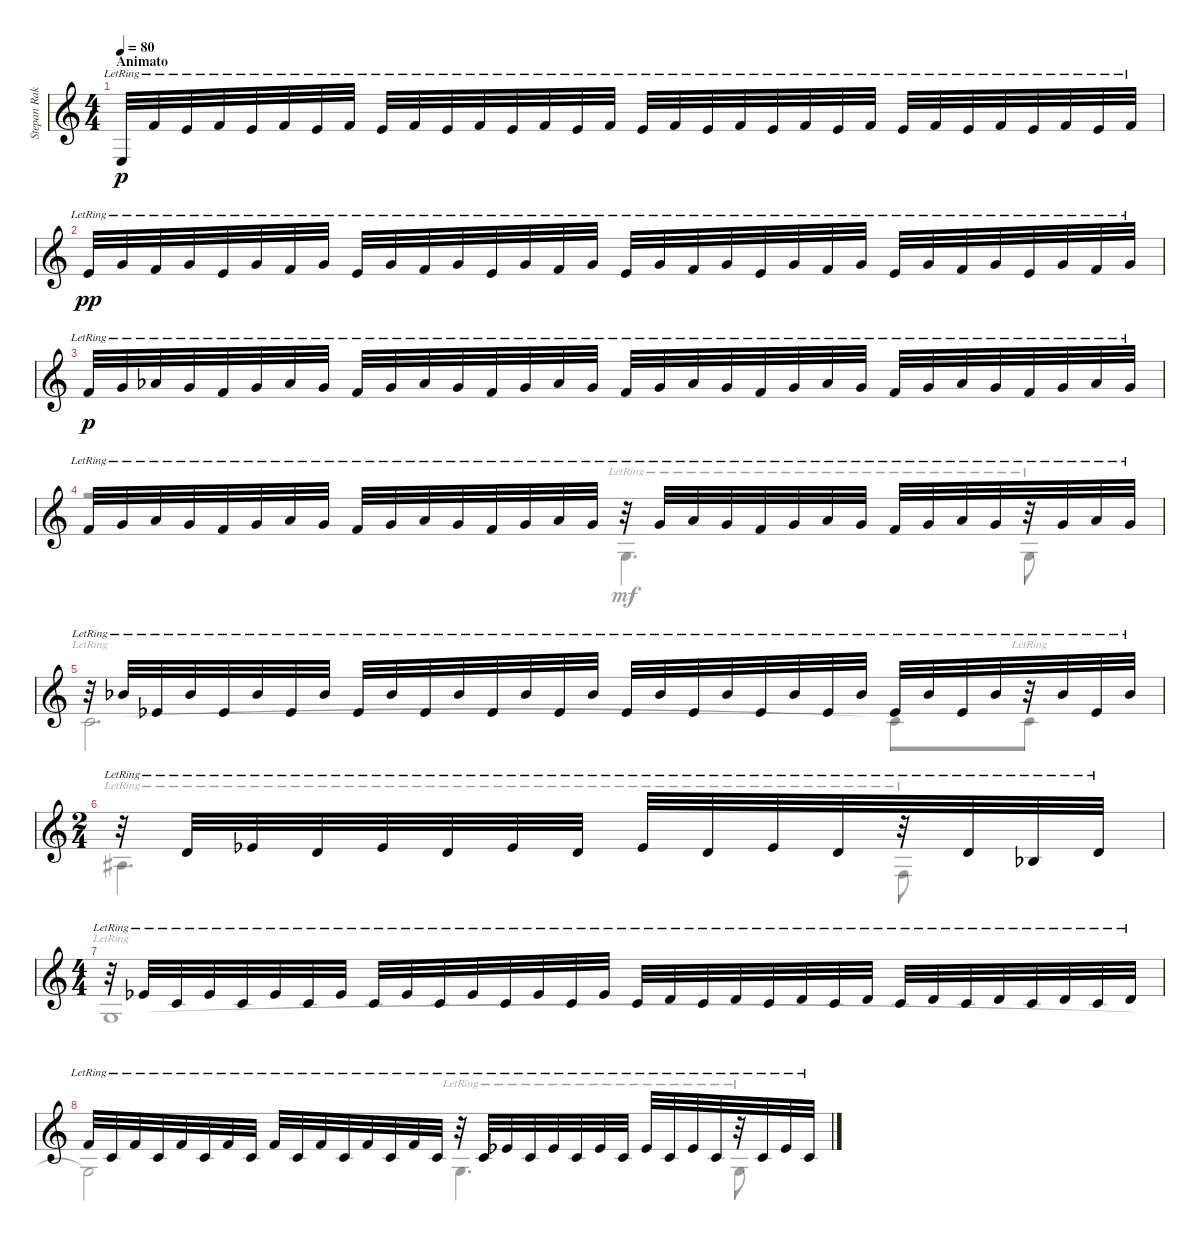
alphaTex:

\track ("Stepan Rak" "Stepan Rak") {instrument acousticguitarnylon}
\staff {score}
\tuning (E4 B3 G3 D3 A2 E2) {hide}
\voice
\ts (4 4)
\section ("" "Animato")
\tempo 80
\clef g2
\ks c
0.6{lr}.32{dy p} 3.4{lr}.32 7.5{lr}.32 3.4{lr}.32 7.5{lr}.32 3.4{lr}.32 7.5{lr}.32 3.4{lr}.32 7.5{lr}.32 3.4{lr}.32 7.5{lr}.32 3.4{lr}.32 7.5{lr}.32 3.4{lr}.32 7.5{lr}.32 3.4{lr}.32 7.5{lr}.32 3.4{lr}.32 7.5{lr}.32 3.4{lr}.32 7.5{lr}.32 3.4{lr}.32 7.5{lr}.32 3.4{lr}.32 7.5{lr}.32 3.4{lr}.32 7.5{lr}.32 3.4{lr}.32 7.5{lr}.32 3.4{lr}.32 7.5{lr}.32 3.4{lr}.32 |
7.5{lr}.32{dy pp} 0.3{lr}.32 3.4{lr}.32 0.3{lr}.32 7.5{lr}.32 0.3{lr}.32 3.4{lr}.32 0.3{lr}.32 7.5{lr}.32 0.3{lr}.32 3.4{lr}.32 0.3{lr}.32 7.5{lr}.32 0.3{lr}.32 3.4{lr}.32 0.3{lr}.32 7.5{lr}.32 0.3{lr}.32 3.4{lr}.32 0.3{lr}.32 7.5{lr}.32 0.3{lr}.32 3.4{lr}.32 0.3{lr}.32 7.5{lr}.32 0.3{lr}.32 3.4{lr}.32 0.3{lr}.32 7.5{lr}.32 0.3{lr}.32 3.4{lr}.32 0.3{lr}.32 |
8.5{lr}.32{dy p} 0.3{lr}.32 6.4{lr acc b}.32 0.3{lr}.32 8.5{lr}.32 0.3{lr}.32 6.4{lr acc b}.32 0.3{lr}.32 8.5{lr}.32 0.3{lr}.32 6.4{lr acc b}.32 0.3{lr}.32 8.5{lr}.32 0.3{lr}.32 6.4{lr acc b}.32 0.3{lr}.32 8.5{lr}.32 0.3{lr}.32 6.4{lr acc b}.32 0.3{lr}.32 8.5{lr}.32 0.3{lr}.32 6.4{lr acc b}.32 0.3{lr}.32 8.5{lr}.32 0.3{lr}.32 6.4{lr acc b}.32 0.3{lr}.32 8.5{lr}.32 0.3{lr}.32 6.4{lr acc b}.32 0.3{lr}.32 |
8.5{lr}.32 0.3{lr}.32 7.4{lr}.32 0.3{lr}.32 8.5{lr}.32 0.3{lr}.32 7.4{lr}.32 0.3{lr}.32 8.5{lr}.32 0.3{lr}.32 7.4{lr}.32 0.3{lr}.32 8.5{lr}.32 0.3{lr}.32 7.4{lr}.32 0.3{lr}.32 r.32 0.3{lr}.32 7.4{lr}.32 0.3{lr}.32 8.5{lr}.32 0.3{lr}.32 7.4{lr}.32 0.3{lr}.32 8.5{lr}.32 0.3{lr}.32 7.4{lr}.32 0.3{lr}.32 r.32 0.3{lr}.32 7.4{lr}.32 0.3{lr}.32 |
r.32 8.4{lr acc b}.32 6.5{lr acc b}.32 8.4{lr acc b}.32 6.5{lr acc b}.32 8.4{lr acc b}.32 6.5{lr acc b}.32 8.4{lr acc b}.32 6.5{lr acc b}.32 8.4{lr acc b}.32 6.5{lr acc b}.32 8.4{lr acc b}.32 6.5{lr acc b}.32 8.4{lr acc b}.32 6.5{lr acc b}.32 8.4{lr acc b}.32 6.5{lr acc b}.32 8.4{lr acc b}.32 6.5{lr acc b}.32 8.4{lr acc b}.32 6.5{lr acc b}.32 8.4{lr acc b}.32 6.5{lr acc b}.32 8.4{lr acc b}.32 6.5{lr acc b}.32 8.4{lr acc b}.32 6.5{lr acc b}.32 8.4{lr acc b}.32 r.32 8.4{lr acc b}.32 6.5{lr acc b}.32 8.4{lr acc b}.32 |
\ts (2 4)
r.32 0.4{lr}.32 6.5{lr acc b}.32 0.4{lr}.32 6.5{lr acc b}.32 0.4{lr}.32 6.5{lr acc b}.32 0.4{lr}.32 6.5{lr acc b}.32 0.4{lr}.32 6.5{lr acc b}.32 0.4{lr}.32 r.32 0.4{lr}.32 1.5{lr acc b}.32 0.4{lr}.32 |
\ts (4 4)
r.32 1.4{lr acc b}.32 3.5{lr}.32 1.4{lr acc b}.32 3.5{lr}.32 1.4{lr acc b}.32 3.5{lr}.32 1.4{lr acc b}.32 3.5{lr}.32 1.4{lr acc b}.32 3.5{lr}.32 1.4{lr acc b}.32 3.5{lr}.32 1.4{lr acc b}.32 3.5{lr}.32 1.4{lr acc b}.32 3.5{lr}.32 0.4{lr}.32 3.5{lr}.32 0.4{lr}.32 3.5{lr}.32 0.4{lr}.32 3.5{lr}.32 0.4{lr}.32 3.5{lr}.32 0.4{lr}.32 3.5{lr}.32 0.4{lr}.32 3.5{lr}.32 0.4{lr}.32 3.5{lr}.32 0.4{lr}.32 |
3.4{lr}.32 3.5{lr}.32 3.4{lr}.32 3.5{lr}.32 3.4{lr}.32 3.5{lr}.32 3.4{lr}.32 3.5{lr}.32 3.4{lr}.32 3.5{lr}.32 3.4{lr}.32 3.5{lr}.32 3.4{lr}.32 3.5{lr}.32 3.4{lr}.32 3.5{lr}.32 r.32 3.5{lr}.32 1.4{lr acc b}.32 3.5{lr}.32 1.4{lr acc b}.32 3.5{lr}.32 1.4{lr acc b}.32 3.5{lr}.32 1.4{lr acc b}.32 3.5{lr}.32 1.4{lr acc b}.32 3.5{lr}.32 r.32 3.5{lr}.32 1.4{lr acc b}.32 3.5{lr}.32
\voice
\clef g2
\ottava regular
\simile none
\ks c
|
|
|
r.2 3.6{lr}.4{d dy mf} 3.6{lr}.8 |
8.6{lr}.2{d} 8.6{t}.8 8.6{lr}.8 |
6.6{lr}.4{d} 1.6{lr}.8 |
3.6{lr}.1 |
3.6{t}.2 3.6{lr}.4{d} 3.6{lr}.8
